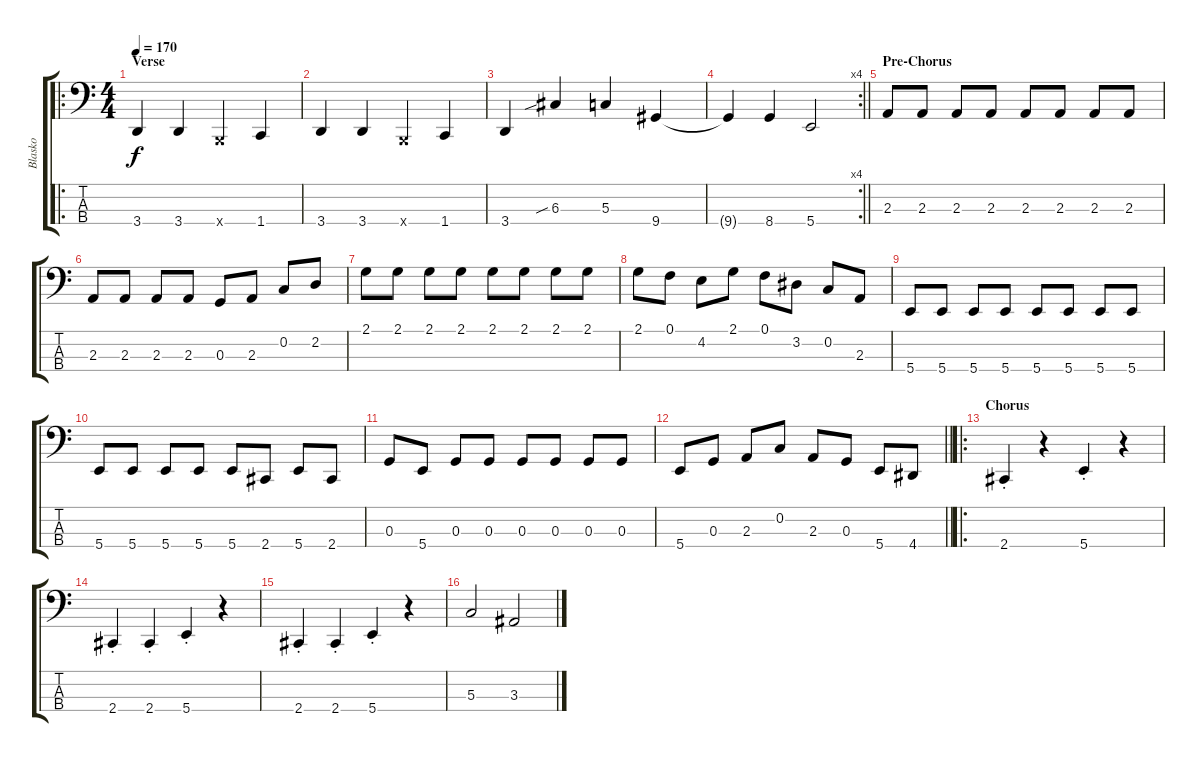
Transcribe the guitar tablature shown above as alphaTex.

\track ("Blasko" "Blasko") {instrument electricbasspick}
\staff {score tabs}
\tuning (F2 C2 G1 B0) {hide}
\ro
\ts (4 4)
\section ("" "Verse")
\tempo 170
\clef f4
\ks c
3.4.4{dy f volume 16} 3.4.4 0.4{x}.4 1.4.4 |
3.4.4 3.4.4 0.4{x}.4 1.4.4 |
3.4.4 6.3{sib}.4 5.3.4 9.4.4 |
\rc 4
\barLineRight lightlight
9.4{t}.4 8.4.4 5.4.2 |
\section ("" "Pre-Chorus")
2.3.8 2.3.8 2.3.8 2.3.8 2.3.8 2.3.8 2.3.8 2.3.8 |
2.3.8 2.3.8 2.3.8 2.3.8 0.3.8 2.3.8 0.2.8 2.2.8 |
2.1.8 2.1.8 2.1.8 2.1.8 2.1.8 2.1.8 2.1.8 2.1.8 |
2.1.8 0.1.8 4.2.8 2.1.8 0.1.8 3.2.8 0.2.8 2.3.8 |
5.4.8 5.4.8 5.4.8 5.4.8 5.4.8 5.4.8 5.4.8 5.4.8 |
5.4.8 5.4.8 5.4.8 5.4.8 5.4.8 2.4.8 5.4.8 2.4.8 |
0.3.8 5.4.8 0.3.8 0.3.8 0.3.8 0.3.8 0.3.8 0.3.8 |
\barLineRight lightlight
5.4.8 0.3.8 2.3.8 0.2.8 2.3.8 0.3.8 5.4.8 4.4.8 |
\ro
\section ("" "Chorus")
2.4{st}.4{volume 16} r.4 5.4{st}.4 r.4 |
2.4{st}.4 2.4{st}.4 5.4{st}.4 r.4 |
2.4{st}.4 2.4{st}.4 5.4{st}.4 r.4 |
5.3.2 3.3.2
